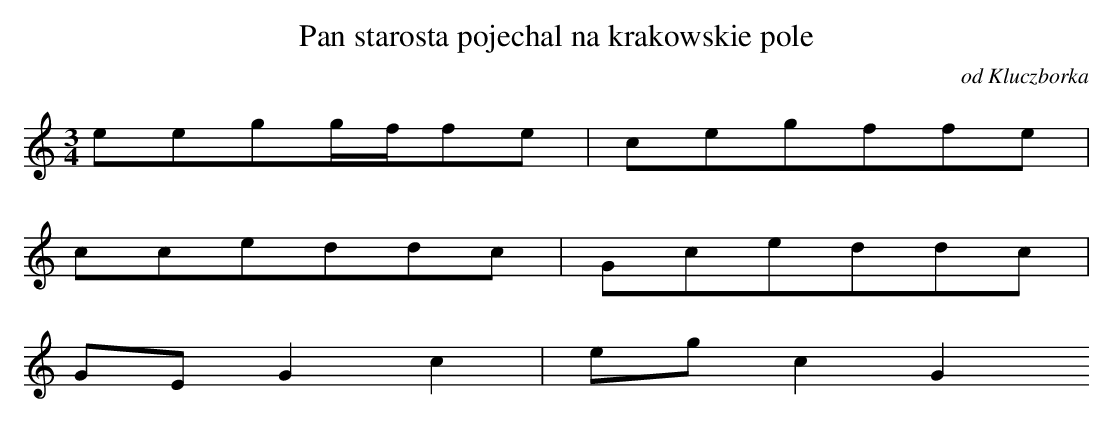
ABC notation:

X:1
T: Pan starosta pojechal na krakowskie pole
O: od Kluczborka
M: 3/4
L: 1/16
K: C
e2e2g2gff2e2 | c2e2g2f2f2e2 |
c2c2e2d2d2c2 | G2c2e2d2d2c2 |
G2E2G4c4 | e2g2c4G4
